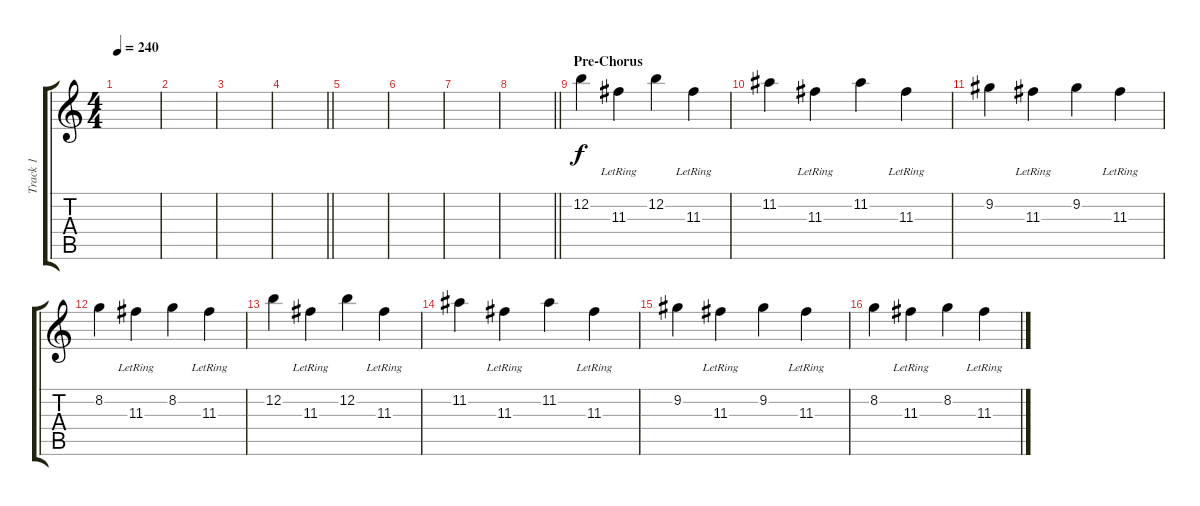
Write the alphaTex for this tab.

\track ("Track 1" "Track 1") {instrument distortionguitar}
\staff {score tabs}
\tuning (E4 B3 G3 D3 A2 E2) {hide}
\ts (4 4)
\section ("" "")
\tempo 240
\clef g2
\ks c
|
|
|
\barLineRight lightlight
|
|
|
|
\barLineRight lightlight
|
\section ("" "Pre-Chorus")
12.2.4 11.3{lr}.4 12.2.4 11.3{lr}.4 |
11.2.4 11.3{lr}.4 11.2.4 11.3{lr}.4 |
9.2.4 11.3{lr}.4 9.2.4 11.3{lr}.4 |
8.2.4 11.3{lr}.4 8.2.4 11.3{lr}.4 |
12.2.4 11.3{lr}.4 12.2.4 11.3{lr}.4 |
11.2.4 11.3{lr}.4 11.2.4 11.3{lr}.4 |
9.2.4 11.3{lr}.4 9.2.4 11.3{lr}.4 |
8.2.4 11.3{lr}.4 8.2.4 11.3{lr}.4
